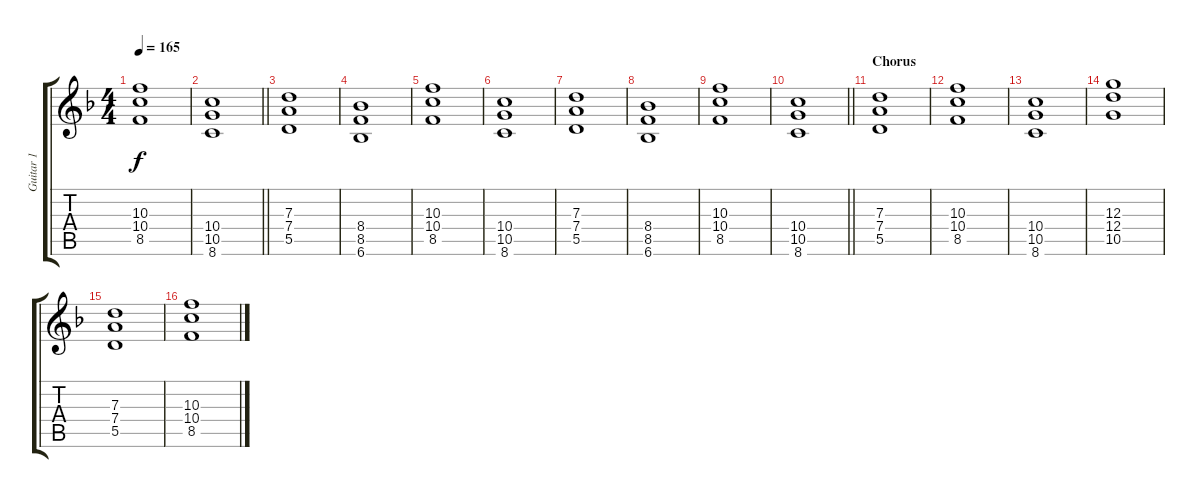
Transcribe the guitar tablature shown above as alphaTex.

\track ("Guitar 1" "Guitar 1") {instrument distortionguitar}
\staff {score tabs}
\tuning (E4 B3 G3 D3 A2 E2) {hide}
\ts (4 4)
\tempo 165
\clef g2
\ks f
(10.3 10.4 8.5).1{dy f} |
\barLineRight lightlight
(10.4 10.5 8.6).1 |
(7.3 7.4 5.5).1 |
(8.4 8.5 6.6).1 |
(10.3 10.4 8.5).1 |
(10.4 10.5 8.6).1 |
(7.3 7.4 5.5).1 |
(8.4 8.5 6.6).1 |
(10.3 10.4 8.5).1 |
\barLineRight lightlight
(10.4 10.5 8.6).1 |
\section ("" "Chorus")
(7.3 7.4 5.5).1 |
(10.3 10.4 8.5).1 |
(10.4 10.5 8.6).1 |
(12.3 12.4 10.5).1 |
(7.3 7.4 5.5).1 |
(10.3 10.4 8.5).1
